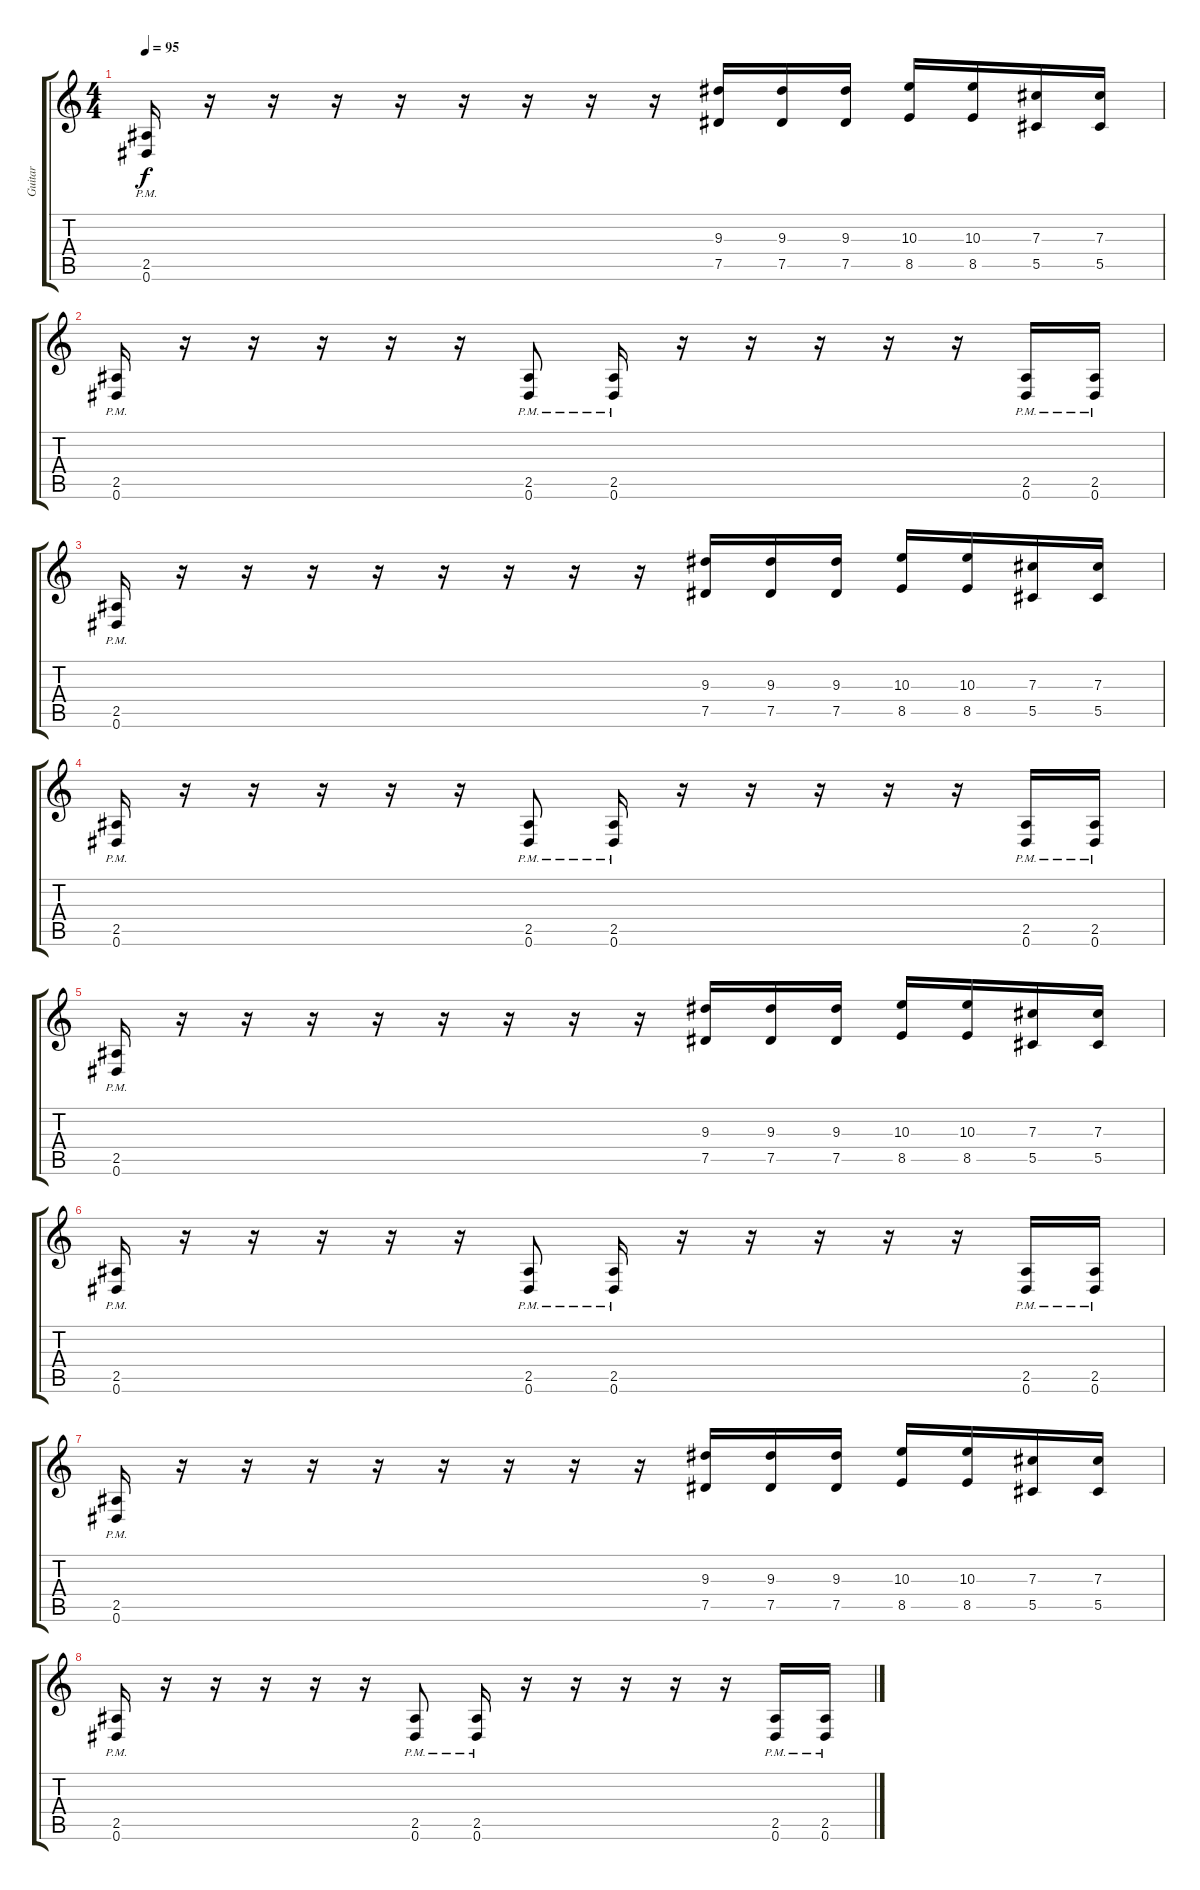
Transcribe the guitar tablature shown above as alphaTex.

\track ("Guitar" "Guitar") {instrument distortionguitar}
\staff {score tabs}
\tuning (Eb4 Bb3 Gb3 Db3 Ab2 Eb2) {hide}
\ts (4 4)
\tempo 95
\clef g2
\ks c
(2.5 0.6{pm}).16{dy f} r.16 r.16 r.16 r.16 r.16 r.16 r.16 r.16 (9.3 7.5).16 (9.3 7.5).16 (9.3 7.5).16 (10.3 8.5).16 (10.3 8.5).16 (7.3 5.5).16 (7.3 5.5).16 |
(2.5{pm} 0.6{pm}).16 r.16 r.16 r.16 r.16 r.16 (2.5{pm} 0.6{pm}).8 (2.5{pm} 0.6{pm}).16 r.16 r.16 r.16 r.16 r.16 (2.5{pm} 0.6{pm}).16 (2.5{pm} 0.6{pm}).16 |
(2.5 0.6{pm}).16 r.16 r.16 r.16 r.16 r.16 r.16 r.16 r.16 (9.3 7.5).16 (9.3 7.5).16 (9.3 7.5).16 (10.3 8.5).16 (10.3 8.5).16 (7.3 5.5).16 (7.3 5.5).16 |
(2.5{pm} 0.6{pm}).16 r.16 r.16 r.16 r.16 r.16 (2.5{pm} 0.6{pm}).8 (2.5{pm} 0.6{pm}).16 r.16 r.16 r.16 r.16 r.16 (2.5{pm} 0.6{pm}).16 (2.5{pm} 0.6{pm}).16 |
(2.5 0.6{pm}).16 r.16 r.16 r.16 r.16 r.16 r.16 r.16 r.16 (9.3 7.5).16 (9.3 7.5).16 (9.3 7.5).16 (10.3 8.5).16 (10.3 8.5).16 (7.3 5.5).16 (7.3 5.5).16 |
(2.5{pm} 0.6{pm}).16 r.16 r.16 r.16 r.16 r.16 (2.5{pm} 0.6{pm}).8 (2.5{pm} 0.6{pm}).16 r.16 r.16 r.16 r.16 r.16 (2.5{pm} 0.6{pm}).16 (2.5{pm} 0.6{pm}).16 |
(2.5{pm} 0.6).16 r.16 r.16 r.16 r.16 r.16 r.16 r.16 r.16 (9.3 7.5).16 (9.3 7.5).16 (9.3 7.5).16 (10.3 8.5).16 (10.3 8.5).16 (7.3 5.5).16 (7.3 5.5).16 |
(2.5{pm} 0.6{pm}).16 r.16 r.16 r.16 r.16 r.16 (2.5{pm} 0.6{pm}).8 (2.5{pm} 0.6{pm}).16 r.16 r.16 r.16 r.16 r.16 (2.5{pm} 0.6{pm}).16 (2.5{pm} 0.6{pm}).16
